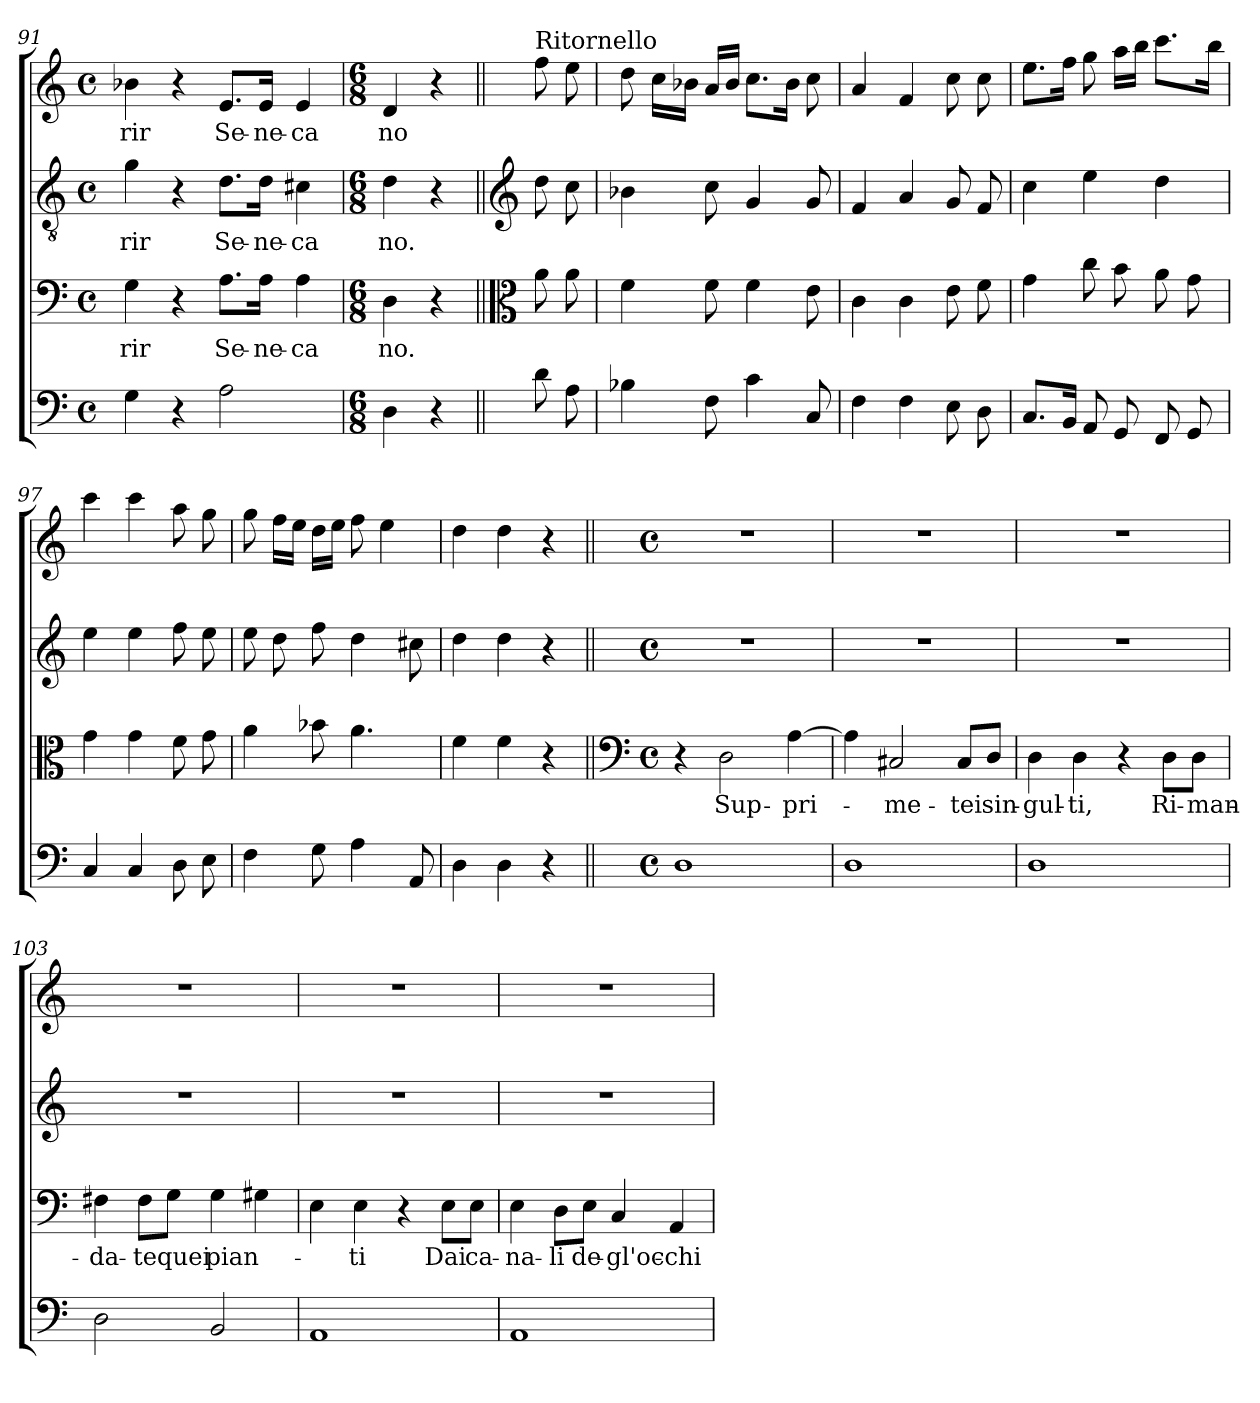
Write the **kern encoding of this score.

**kern	**kern	**text	**kern	**text	**kern	**text
*part4	*part3	*part3	*part2	*part2	*part1	*part1
*staff4	*staff3	*staff3	*staff2	*staff2	*staff1	*staff1
*clefF4	*clefF4	*	*clefGv2	*	*clefG2	*
*k[]	*k[]	*	*k[]	*	*k[]	*
*C:	*C:	*	*C:	*	*C:	*
*M4/4	*M4/4	*	*M4/4	*	*M4/4	*
*met(c)	*met(c)	*	*met(c)	*	*met(c)	*
=91	=91	=91	=91	=91	=91	=91
4G\	4G\	-rir	4g\	-rir	4b-X\	-rir
4r	4r	.	4r	.	4r	.
2A\	8.A\L	Se-	8.d\L	Se-	8.e/L	Se-
.	16A\Jk	-ne-	16d\Jk	-ne-	16e/Jk	-ne-
.	4A\	-ca	4c#X\	-ca	4e/	-ca
!!LO:LB:g=z
=92	=92	=92	=92	=92	=92	=92
*M6/8	*M6/8	*	*M6/8	*	*M6/8	*
4D\	4D\	no.	4d\	no.	4d/	no
4r	4r	.	4r	.	4r	.
=93||	=93||	=93||	=93||	=93||	=93||	=93||
*	*clefC3	*	*clefG2	*	*	*
!	!	!	!	!	!LO:TX:a:t=Ritornello	!
8d\	8a\	.	8dd\	.	8ff\	.
8A\	8a\	.	8cc\	.	8ee\	.
=94	=94	=94	=94	=94	=94	=94
4B-X\	4f\	.	4b-X\	.	8dd\	.
.	.	.	.	.	16cc\LL	.
.	.	.	.	.	16b-X\JJ	.
8F\	8f\	.	8cc\	.	16a/LL	.
.	.	.	.	.	16b-/JJ	.
4c\	4f\	.	4g/	.	8.cc\L	.
.	.	.	.	.	16b-\Jk	.
8C/	8e\	.	8g/	.	8cc\	.
=95	=95	=95	=95	=95	=95	=95
4F\	4c\	.	4f/	.	4a/	.
4F\	4c\	.	4a/	.	4f/	.
8E\	8e\	.	8g/	.	8cc\	.
8D\	8f\	.	8f/	.	8cc\	.
=96	=96	=96	=96	=96	=96	=96
8.C/L	4g\	.	4cc\	.	8.ee\L	.
16BB/Jk	.	.	.	.	16ff\Jk	.
8AA/	8cc\	.	4ee\	.	8gg\	.
8GG/	8b\	.	.	.	16aa\LL	.
.	.	.	.	.	16bb\JJ	.
8FF/	8a\	.	4dd\	.	8.ccc\L	.
8GG/	8g\	.	.	.	.	.
.	.	.	.	.	16bb\Jk	.
=97	=97	=97	=97	=97	=97	=97
4C/	4g\	.	4ee\	.	4ccc\	.
4C/	4g\	.	4ee\	.	4ccc\	.
8D\	8f\	.	8ff\	.	8aa\	.
8E\	8g\	.	8ee\	.	8gg\	.
=98	=98	=98	=98	=98	=98	=98
4F\	4a\	.	8ee\	.	8gg\	.
.	.	.	8dd\	.	16ff\LL	.
.	.	.	.	.	16ee\JJ	.
8G\	8b-X\	.	8ff\	.	16dd\LL	.
.	.	.	.	.	16ee\JJ	.
4A\	4.a\	.	4dd\	.	8ff\	.
.	.	.	.	.	4ee\	.
8AA/	.	.	8cc#X\	.	.	.
!!LO:LB:g=z
=99	=99	=99	=99	=99	=99	=99
4D\	4f\	.	4dd\	.	4dd\	.
4D\	4f\	.	4dd\	.	4dd\	.
4r	4r	.	4r	.	4r	.
=100||	=100||	=100||	=100||	=100||	=100||	=100||
*	*clefF4	*	*	*	*	*
*M4/4	*M4/4	*	*M4/4	*	*M4/4	*
*met(c)	*met(c)	*	*met(c)	*	*met(c)	*
1D	4r	.	1r	.	1r	.
.	2D\	Sup-	.	.	.	.
.	[4A\	-pri-	.	.	.	.
=101	=101	=101	=101	=101	=101	=101
1D	4A\]	.	1r	.	1r	.
.	2C#X/	-me-	.	.	.	.
.	8C#/L	-tei	.	.	.	.
.	8D/J	sin-	.	.	.	.
=102	=102	=102	=102	=102	=102	=102
1D	4D\	-gul-	1r	.	1r	.
.	4D\	-ti,	.	.	.	.
.	4r	.	.	.	.	.
.	8D\L	Ri-	.	.	.	.
.	8D\J	-man-	.	.	.	.
=103	=103	=103	=103	=103	=103	=103
2D\	4F#X\	-da-	1r	.	1r	.
.	8F#\L	-te	.	.	.	.
.	8G\J	quei	.	.	.	.
2BB/	4G\	pian-	.	.	.	.
.	4G#X\	.	.	.	.	.
=104	=104	=104	=104	=104	=104	=104
1AA	4E\	.	1r	.	1r	.
.	4E\	-ti	.	.	.	.
.	4r	.	.	.	.	.
.	8E\L	Dai	.	.	.	.
.	8E\J	ca-	.	.	.	.
!!LO:PB:g=z
=105	=105	=105	=105	=105	=105	=105
1AA	4E\	-na-	1r	.	1r	.
.	8D\L	-li	.	.	.	.
.	8E\J	de-	.	.	.	.
.	4C/	-gl'oc-	.	.	.	.
.	4AA/	-chi	.	.	.	.
=	=	=	=	=	=	=
*-	*-	*-	*-	*-	*-	*-
